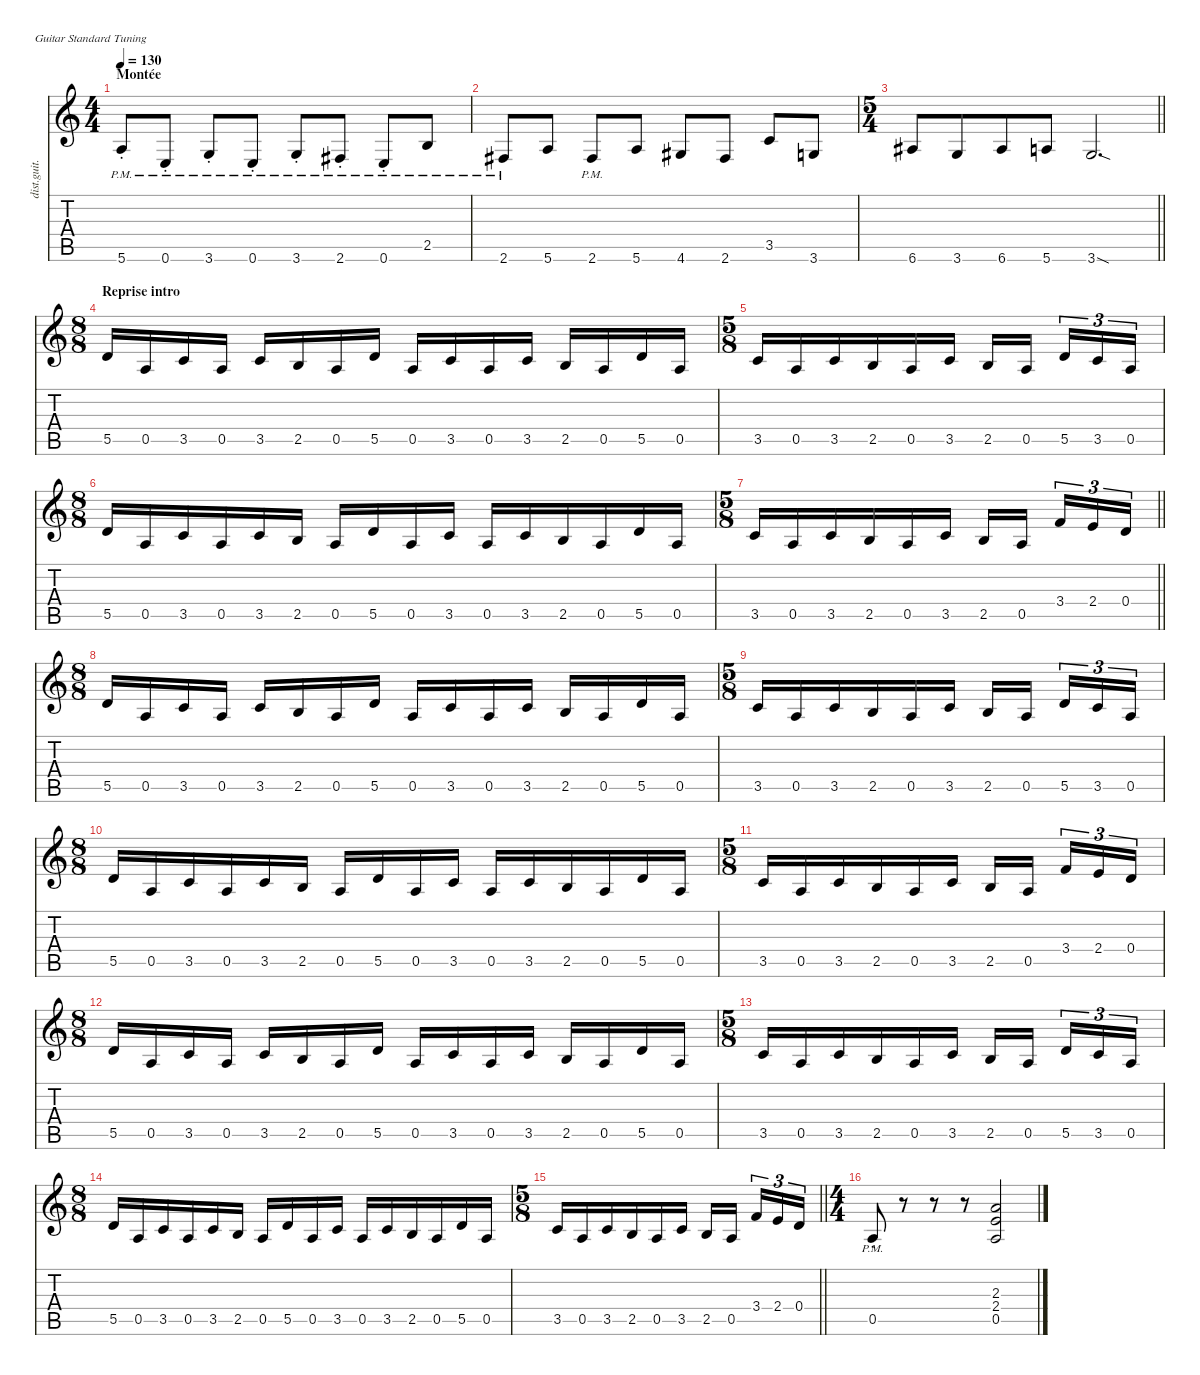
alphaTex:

\defaultSystemsLayout 4
\hideDynamics
\bracketExtendMode nobrackets
\track ("Hichem" "dist.guit.") {solo instrument distortionguitar}
\staff {score tabs}
\tuning (E4 B3 G3 D3 A2 E2)
\ts (4 4)
\section ("" "Montée")
\tempo 130
\clef g2
\ks c
5.6{pm st}.8{dy mp beam Up} 0.6{pm st}.8{beam Up} 3.6{pm st}.8{beam Up} 0.6{pm st}.8{beam Up} 3.6{pm st}.8{beam Up} 2.6{pm st acc #}.8{beam Up} 0.6{pm st}.8{beam Up} 2.5{pm}.8{dy mf beam Up} |
2.6{pm acc #}.8{beam Up} 5.6.8{dy f beam Up} 2.6{pm acc #}.8{dy mf beam Up} 5.6.8{dy f beam Up} 4.6{acc #}.8{dy mf beam Up} 2.6{acc #}.8{beam Up} 3.5.8{dy f beam Up} 3.6.8{beam Up} |
\ts (5 4)
\beaming (8 6 4)
\barLineRight lightlight
6.6{acc #}.8{beam Up} 3.6.8{beam Up} 6.6{acc #}.8{beam Up} 5.6.8{beam Up} 3.6{sod}.2{d dy ff beam Up} |
\ts (8 8)
\beaming (8 2 2 2 2)
\section ("" "Reprise intro")
5.5.16{dy f beam Up} 0.5.16{beam Up} 3.5.16{beam Up} 0.5.16{beam Up} 3.5.16{beam Up} 2.5.16{beam Up} 0.5.16{beam Up} 5.5.16{beam Up} 0.5.16{beam Up} 3.5.16{beam Up} 0.5.16{beam Up} 3.5.16{beam Up} 2.5.16{beam Up} 0.5.16{beam Up} 5.5.16{beam Up} 0.5.16{beam Up} |
\ts (5 8)
\beaming (8 3 2)
3.5.16{beam Up} 0.5.16{beam Up} 3.5.16{beam Up} 2.5.16{beam Up} 0.5.16{beam Up} 3.5.16{beam Up} 2.5.16{beam Up} 0.5.16{beam Up} 5.5.16{tu (3 2) beam Up} 3.5.16{tu (3 2) beam Up} 0.5.16{tu (3 2) beam Up} |
\ts (8 8)
\beaming (8 3 2 3)
5.5.16{beam Up} 0.5.16{beam Up} 3.5.16{beam Up} 0.5.16{beam Up} 3.5.16{beam Up} 2.5.16{beam Up} 0.5.16{beam Up} 5.5.16{beam Up} 0.5.16{beam Up} 3.5.16{beam Up} 0.5.16{beam Up} 3.5.16{beam Up} 2.5.16{beam Up} 0.5.16{beam Up} 5.5.16{beam Up} 0.5.16{beam Up} |
\ts (5 8)
\beaming (8 3 2)
\barLineRight lightlight
3.5.16{beam Up} 0.5.16{beam Up} 3.5.16{beam Up} 2.5.16{beam Up} 0.5.16{beam Up} 3.5.16{beam Up} 2.5.16{beam Up} 0.5.16{beam Up} 3.4.16{tu (3 2) beam Up} 2.4.16{tu (3 2) beam Up} 0.4.16{tu (3 2) beam Up} |
\ts (8 8)
\beaming (8 2 2 2 2)
5.5.16{beam Up} 0.5.16{beam Up} 3.5.16{beam Up} 0.5.16{beam Up} 3.5.16{beam Up} 2.5.16{beam Up} 0.5.16{beam Up} 5.5.16{beam Up} 0.5.16{beam Up} 3.5.16{beam Up} 0.5.16{beam Up} 3.5.16{beam Up} 2.5.16{beam Up} 0.5.16{beam Up} 5.5.16{beam Up} 0.5.16{beam Up} |
\ts (5 8)
\beaming (8 3 2)
3.5.16{beam Up} 0.5.16{beam Up} 3.5.16{beam Up} 2.5.16{beam Up} 0.5.16{beam Up} 3.5.16{beam Up} 2.5.16{beam Up} 0.5.16{beam Up} 5.5.16{tu (3 2) beam Up} 3.5.16{tu (3 2) beam Up} 0.5.16{tu (3 2) beam Up} |
\ts (8 8)
\beaming (8 3 2 3)
5.5.16{beam Up} 0.5.16{beam Up} 3.5.16{beam Up} 0.5.16{beam Up} 3.5.16{beam Up} 2.5.16{beam Up} 0.5.16{beam Up} 5.5.16{beam Up} 0.5.16{beam Up} 3.5.16{beam Up} 0.5.16{beam Up} 3.5.16{beam Up} 2.5.16{beam Up} 0.5.16{beam Up} 5.5.16{beam Up} 0.5.16{beam Up} |
\ts (5 8)
\beaming (8 3 2)
3.5.16{beam Up} 0.5.16{beam Up} 3.5.16{beam Up} 2.5.16{beam Up} 0.5.16{beam Up} 3.5.16{beam Up} 2.5.16{beam Up} 0.5.16{beam Up} 3.4.16{tu (3 2) beam Up} 2.4.16{tu (3 2) beam Up} 0.4.16{tu (3 2) beam Up} |
\ts (8 8)
\beaming (8 2 2 2 2)
5.5.16{beam Up} 0.5.16{beam Up} 3.5.16{beam Up} 0.5.16{beam Up} 3.5.16{beam Up} 2.5.16{beam Up} 0.5.16{beam Up} 5.5.16{beam Up} 0.5.16{beam Up} 3.5.16{beam Up} 0.5.16{beam Up} 3.5.16{beam Up} 2.5.16{beam Up} 0.5.16{beam Up} 5.5.16{beam Up} 0.5.16{beam Up} |
\ts (5 8)
\beaming (8 3 2)
3.5.16{beam Up} 0.5.16{beam Up} 3.5.16{beam Up} 2.5.16{beam Up} 0.5.16{beam Up} 3.5.16{beam Up} 2.5.16{beam Up} 0.5.16{beam Up} 5.5.16{tu (3 2) beam Up} 3.5.16{tu (3 2) beam Up} 0.5.16{tu (3 2) beam Up} |
\ts (8 8)
\beaming (8 3 2 3)
5.5.16{beam Up} 0.5.16{beam Up} 3.5.16{beam Up} 0.5.16{beam Up} 3.5.16{beam Up} 2.5.16{beam Up} 0.5.16{beam Up} 5.5.16{beam Up} 0.5.16{beam Up} 3.5.16{beam Up} 0.5.16{beam Up} 3.5.16{beam Up} 2.5.16{beam Up} 0.5.16{beam Up} 5.5.16{beam Up} 0.5.16{beam Up} |
\ts (5 8)
\beaming (8 3 2)
\barLineRight lightlight
3.5.16{beam Up} 0.5.16{beam Up} 3.5.16{beam Up} 2.5.16{beam Up} 0.5.16{beam Up} 3.5.16{beam Up} 2.5.16{beam Up} 0.5.16{beam Up} 3.4.16{tu (3 2) beam Up} 2.4.16{tu (3 2) beam Up} 0.4.16{tu (3 2) beam Up} |
\ts (4 4)
\beaming (8 2 2 2 2)
0.5{pm st}.8{beam Up} r.8{beam Down} r.8{beam Down} r.8{beam Down} (2.3 2.4 0.5).2{beam Up}
